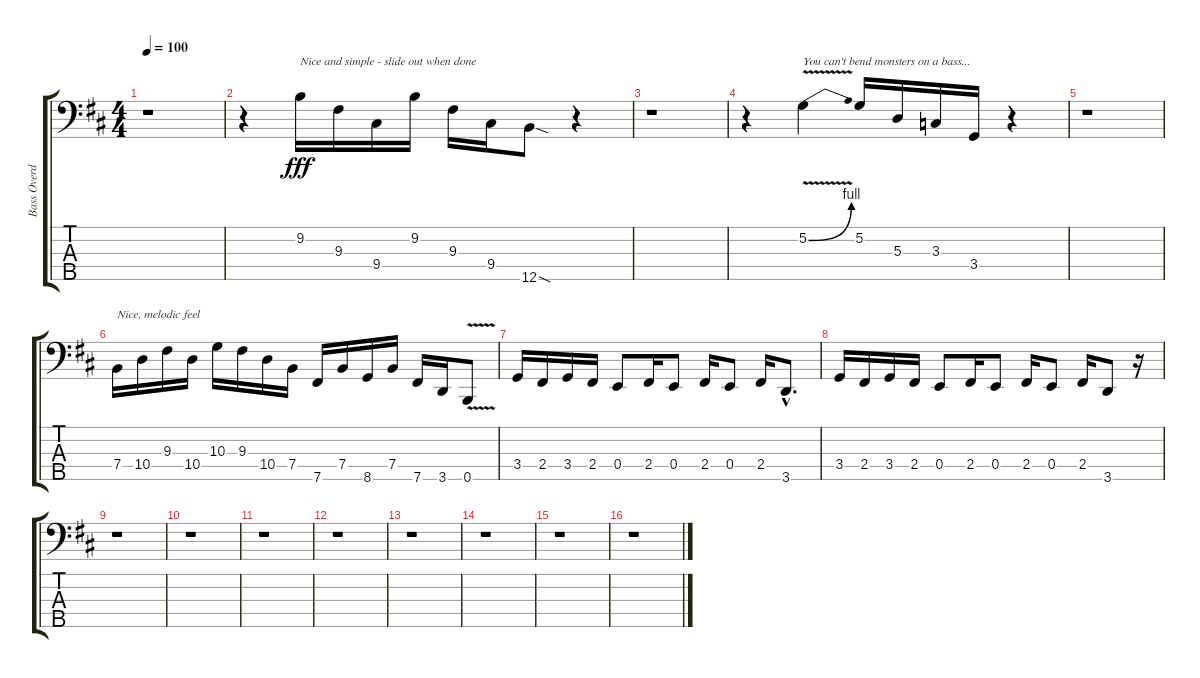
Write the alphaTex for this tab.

\track ("Bass Overdub" "Bass Overd") {instrument slapbass2}
\staff {score tabs}
\tuning (G2 D2 A1 E1 B0) {hide}
\ts (4 4)
\tempo 100
\clef f4
\ks d
r.1{dy fff} |
r.4 9.2.16{txt "Nice and simple - slide out when done"} 9.3.16 9.4.16 9.2.16 9.3.16 9.4.16 12.5{sod}.8 r.4 |
r.1 |
r.4 5.2{be (bend 0 0 60 4) v}.4{txt "You can't bend monsters on a bass..."} 5.2.16 5.3.16 3.3.16 3.4.16 r.4 |
r.1 |
7.4.16{txt "Nice, melodic feel"} 10.4.16 9.3.16 10.4.16 10.3.16 9.3.16 10.4.16 7.4.16 7.5.16 7.4.16 8.5.16 7.4.16 7.5.16 3.5.16 0.5{v}.8 |
3.4.16 2.4.16 3.4.16 2.4.16 0.4.8 2.4.16 0.4.8 2.4.16 0.4.8 2.4.16 3.5{hac}.8{d} |
3.4.16 2.4.16 3.4.16 2.4.16 0.4.8 2.4.16 0.4.8 2.4.16 0.4.8 2.4.16 3.5.8 r.16 |
r.1 |
r.1 |
r.1 |
r.1 |
r.1 |
r.1 |
r.1 |
r.1
